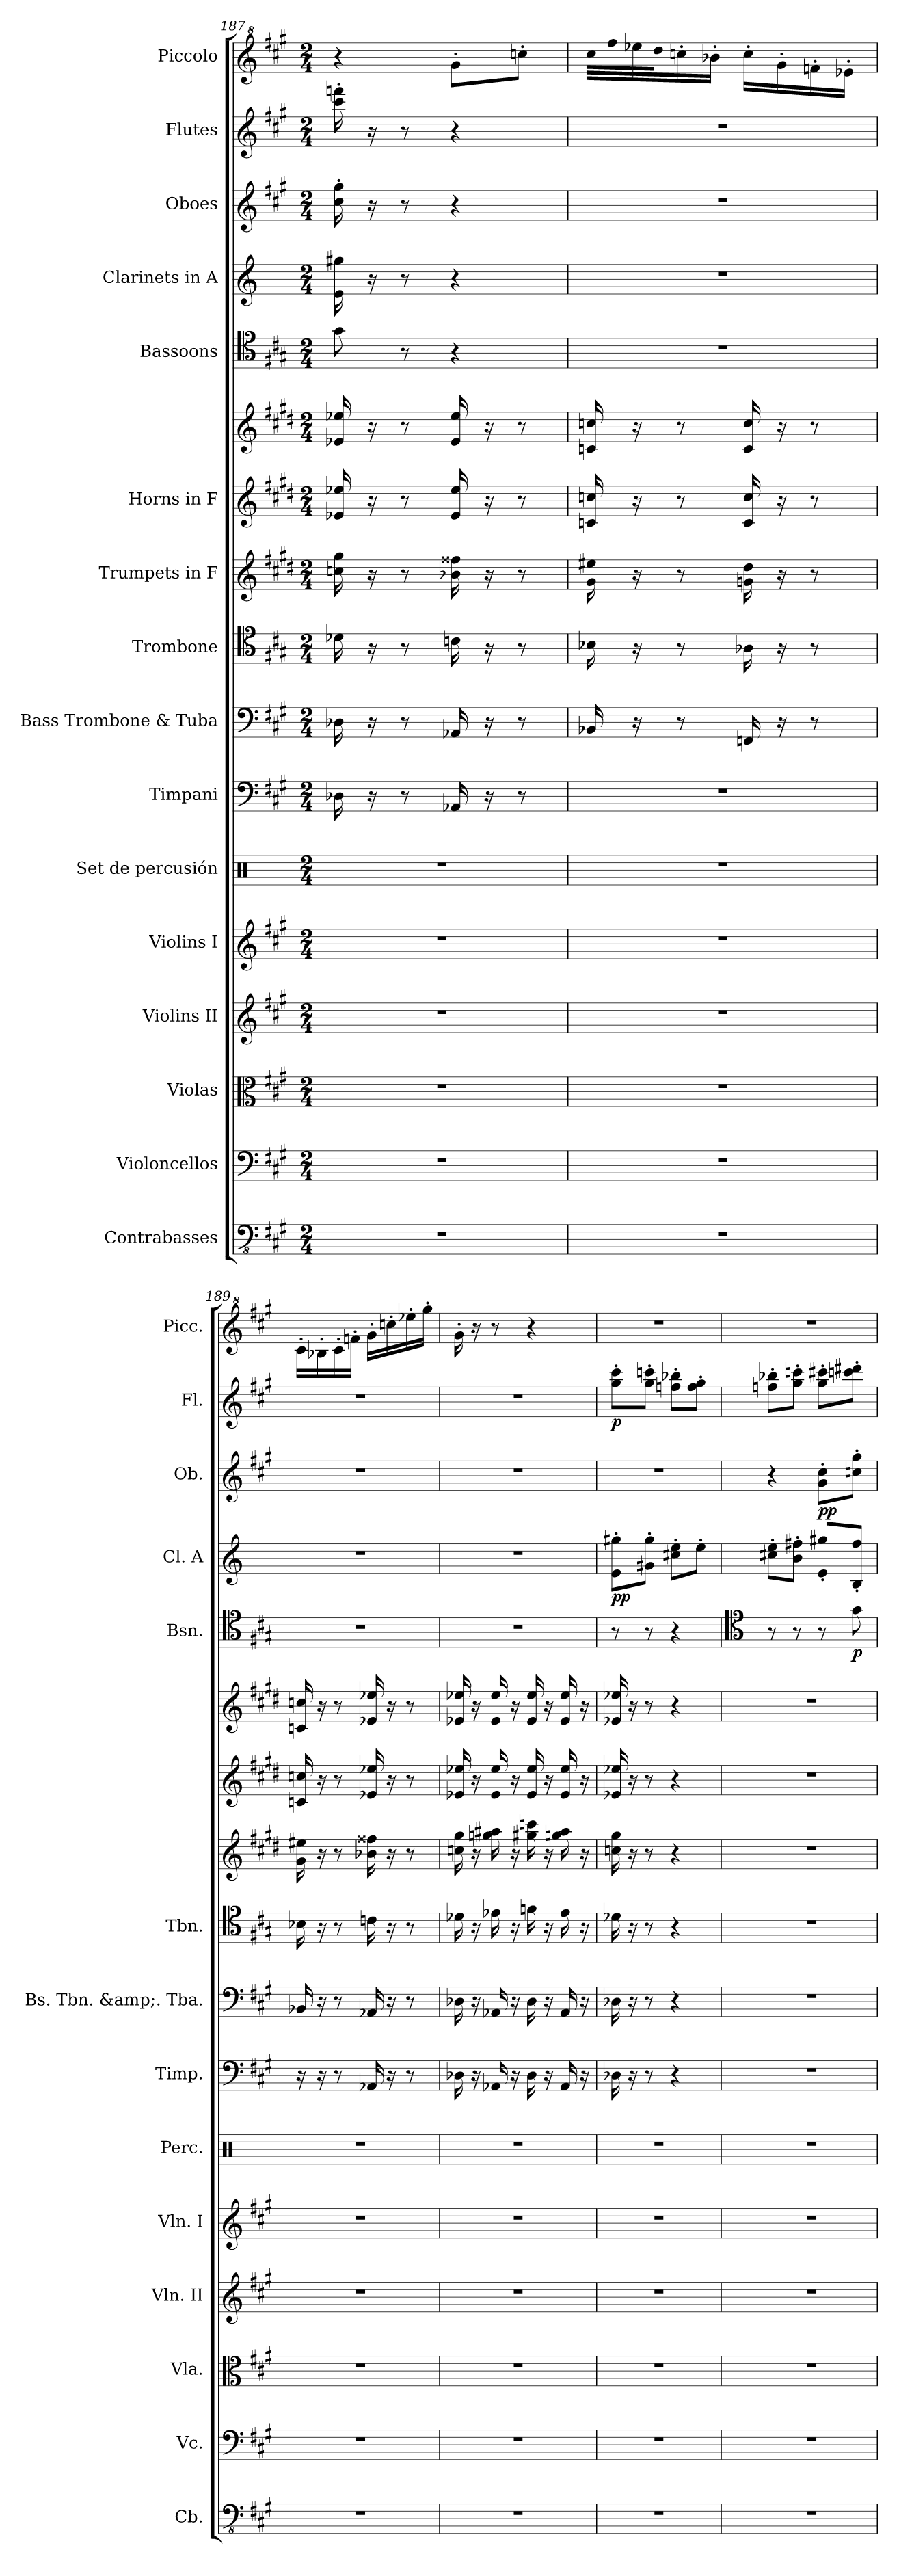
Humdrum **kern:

**kern	**kern	**kern	**kern	**kern	**kern	**kern	**kern	**kern	**kern	**kern	**kern	**kern	**dynam	**kern	**dynam	**kern	**dynam	**kern	**dynam	**kern
*part16	*part15	*part14	*part13	*part12	*part11	*part10	*part9	*part8	*part7	*part6	*part6	*part5	*part5	*part4	*part4	*part3	*part3	*part2	*part2	*part1
*staff17	*staff16	*staff15	*staff14	*staff13	*staff12	*staff11	*staff10	*staff9	*staff8	*staff7	*staff6	*staff5	*staff5	*staff4	*staff4	*staff3	*staff3	*staff2	*staff2	*staff1
*I"Contrabasses	*I"Violoncellos	*I"Violas	*I"Violins II	*I"Violins I	*I"Set de percusión	*I"Timpani	*I"Bass Trombone &amp; Tuba	*I"Trombone	*I"Trumpets in F	*I"Horns in F	*	*I"Bassoons	*	*I"Clarinets in A	*	*I"Oboes	*	*I"Flutes	*	*I"Piccolo
*I'Cb.	*I'Vc.	*I'Vla.	*I'Vln. II	*I'Vln. I	*I'Perc.	*I'Timp.	*I'Bs. Tbn. &amp;. Tba.	*I'Tbn.	*	*	*	*I'Bsn.	*	*I'Cl. A	*	*I'Ob.	*	*I'Fl.	*	*I'Picc.
*clefFv4	*clefF4	*clefC3	*clefG2	*clefG2	*clefX	*clefF4	*clefF4	*clefC4	*clefG2	*clefG2	*clefG2	*clefC4	*	*clefG2	*	*clefG2	*	*clefG2	*	*clefG^2
*ITrd7c12	*	*	*	*	*	*	*	*	*ITrd4c7	*ITrd4c7	*ITrd4c7	*	*	*ITrd2c3	*	*	*	*	*	*ITrd-7c-12
*k[f#c#g#]	*k[f#c#g#]	*k[f#c#g#]	*k[f#c#g#]	*k[f#c#g#]	*k[]	*k[f#c#g#]	*k[f#c#g#]	*k[f#c#g#]	*k[f#c#g#]	*k[f#c#g#]	*k[f#c#g#]	*k[f#c#g#]	*	*k[f#c#g#]	*	*k[f#c#g#]	*	*k[f#c#g#]	*	*k[f#c#g#]
*M2/4	*M2/4	*M2/4	*M2/4	*M2/4	*M2/4	*M2/4	*M2/4	*M2/4	*M2/4	*M2/4	*M2/4	*M2/4	*	*M2/4	*	*M2/4	*	*M2/4	*	*M2/4
=187	=187	=187	=187	=187	=187	=187	=187	=187	=187	=187	=187	=187	=187	=187	=187	=187	=187	=187	=187	=187
2r	2r	2r	2r	2r	2r	16D-X\	16D-X\	16d-X\	16fn\ 16cc#\	16A-X/ 16a-X/	16A-X/ 16a-X/	8g#\	.	16c#\ 16ee#X\	.	16cc#\' 16gg#\'	.	16ccc#\' 16fffn\'	.	4r
.	.	.	.	.	.	16r	16r	16r	16r	16r	16r	.	.	16r	.	16r	.	16r	.	.
.	.	.	.	.	.	8r	8r	8r	8r	8r	8r	8r	.	8r	.	8r	.	8r	.	.
.	.	.	.	.	.	16AA-X/	16AA-X/	16cn\	16e-X\ 16b#X\	16A-/ 16a-/	16A-/ 16a-/	4r	.	4r	.	4r	.	4r	.	8ggg#'\L
.	.	.	.	.	.	16r	16r	16r	16r	16r	16r	.	.	.	.	.	.	.	.	.
.	.	.	.	.	.	8r	8r	8r	8r	8r	8r	.	.	.	.	.	.	.	.	8ccccn'\J
!!LO:PB:g=z
=188	=188	=188	=188	=188	=188	=188	=188	=188	=188	=188	=188	=188	=188	=188	=188	=188	=188	=188	=188	=188
2r	2r	2r	2r	2r	2r	2r	16BB-X/	16B-X\	16c#\ 16a#X\	16Fn/ 16fn/	16Fn/ 16fn/	2r	.	2r	.	2r	.	2r	.	32cccc#\LLL
.	.	.	.	.	.	.	.	.	.	.	.	.	.	.	.	.	.	.	.	32ffff#\
.	.	.	.	.	.	.	16r	16r	16r	16r	16r	.	.	.	.	.	.	.	.	32eeee-X\
.	.	.	.	.	.	.	.	.	.	.	.	.	.	.	.	.	.	.	.	32dddd\J
.	.	.	.	.	.	.	8r	8r	8r	8r	8r	.	.	.	.	.	.	.	.	16ccccn'\
.	.	.	.	.	.	.	.	.	.	.	.	.	.	.	.	.	.	.	.	16bbb-X'\JJ
.	.	.	.	.	.	.	16FFn/	16A-X\	16cn\ 16g#\	16F/ 16f/	16F/ 16f/	.	.	.	.	.	.	.	.	16cccc'\LL
.	.	.	.	.	.	.	16r	16r	16r	16r	16r	.	.	.	.	.	.	.	.	16ggg#'\
.	.	.	.	.	.	.	8r	8r	8r	8r	8r	.	.	.	.	.	.	.	.	16fffn'\
.	.	.	.	.	.	.	.	.	.	.	.	.	.	.	.	.	.	.	.	16eee-X'\JJ
=189	=189	=189	=189	=189	=189	=189	=189	=189	=189	=189	=189	=189	=189	=189	=189	=189	=189	=189	=189	=189
2r	2r	2r	2r	2r	2r	16r	16BB-X/	16B-X\	16c#\ 16a#X\	16Fn/ 16fn/	16Fn/ 16fn/	2r	.	2r	.	2r	.	2r	.	16ccc#'\LL
.	.	.	.	.	.	16r	16r	16r	16r	16r	16r	.	.	.	.	.	.	.	.	16bb-X'\
.	.	.	.	.	.	8r	8r	8r	8r	8r	8r	.	.	.	.	.	.	.	.	16ccc#'\
.	.	.	.	.	.	.	.	.	.	.	.	.	.	.	.	.	.	.	.	16fffn'\JJ
.	.	.	.	.	.	16AA-X/	16AA-X/	16cn\	16e-X\ 16b#X\	16A-X/ 16a-X/	16A-X/ 16a-X/	.	.	.	.	.	.	.	.	16ggg#'\LL
.	.	.	.	.	.	16r	16r	16r	16r	16r	16r	.	.	.	.	.	.	.	.	16ccccn'\
.	.	.	.	.	.	8r	8r	8r	8r	8r	8r	.	.	.	.	.	.	.	.	16eeee-X'\
.	.	.	.	.	.	.	.	.	.	.	.	.	.	.	.	.	.	.	.	16gggg#'\JJ
!!LO:PB:g=z
=190	=190	=190	=190	=190	=190	=190	=190	=190	=190	=190	=190	=190	=190	=190	=190	=190	=190	=190	=190	=190
2r	2r	2r	2r	2r	2r	16D-X\	16D-X\	16d-X\	16fn\ 16cc#\	16A-X/ 16a-X/	16A-X/ 16a-X/	2r	.	2r	.	2r	.	2r	.	16ggg#'\
.	.	.	.	.	.	16r	16r	16r	16r	16r	16r	.	.	.	.	.	.	.	.	16r
.	.	.	.	.	.	16AA-X/	16AA-X/	16e-X\	16ccn\ 16dd#X\	16A-/ 16a-/	16A-/ 16a-/	.	.	.	.	.	.	.	.	8r
.	.	.	.	.	.	16r	16r	16r	16r	16r	16r	.	.	.	.	.	.	.	.	.
.	.	.	.	.	.	16D-\	16D-\	16fn\	16cc#X\ 16ffn\	16A-/ 16a-/	16A-/ 16a-/	.	.	.	.	.	.	.	.	4r
.	.	.	.	.	.	16r	16r	16r	16r	16r	16r	.	.	.	.	.	.	.	.	.
.	.	.	.	.	.	16AA-/	16AA-/	16e-\	16ccn\ 16dd#\	16A-/ 16a-/	16A-/ 16a-/	.	.	.	.	.	.	.	.	.
.	.	.	.	.	.	16r	16r	16r	16r	16r	16r	.	.	.	.	.	.	.	.	.
=191	=191	=191	=191	=191	=191	=191	=191	=191	=191	=191	=191	=191	=191	=191	=191	=191	=191	=191	=191	=191
!	!	!	!	!	!	!	!	!	!	!	!	!	!	!	!LO:DY:b	!	!	!	!	!
!	!	!	!	!	!	!	!	!	!	!	!	!	!	!	!LO:DY:n=1:b	!	!	!	!LO:DY:b	!
2r	2r	2r	2r	2r	2r	16D-X\	16D-X\	16d-X\	16fn\ 16cc#\	16A-X/ 16a-X/	16A-X/ 16a-X/	8r	.	8c#\' 8ee#X\'L	p p	2r	.	8gg#\' 8ccc#\'L	p	2r
.	.	.	.	.	.	16r	16r	16r	16r	16r	16r	.	.	.	.	.	.	.	.	.
.	.	.	.	.	.	8r	8r	8r	8r	8r	8r	8r	.	8e#X\' 8ee#\'J	.	.	.	8gg#\' 8cccn\'J	.	.
.	.	.	.	.	.	4r	4r	4r	4r	4r	4r	4r	.	8a#X\' 8cc#\'L	.	.	.	8ffn\' 8bb-X\'L	.	.
.	.	.	.	.	.	.	.	.	.	.	.	.	.	8cc#'\J	.	.	.	8ff\' 8gg#\'J	.	.
=192	=192	=192	=192	=192	=192	=192	=192	=192	=192	=192	=192	=192	=192	=192	=192	=192	=192	=192	=192	=192
*	*	*	*	*	*	*	*	*	*	*	*	*clefC4	*	*	*	*	*	*	*	*
2r	2r	2r	2r	2r	2r	2r	2r	2r	2r	2r	2r	8r	.	8a#X\' 8cc#\'L	.	4r	.	8ffn\' 8bb-X\'L	.	2r
.	.	.	.	.	.	.	.	.	.	.	.	8r	.	8g#\' 8dd#X\'J	.	.	.	8gg#\' 8cccn\'J	.	.
!	!	!	!	!	!	!	!	!	!	!	!	!	!	!	!	!	!LO:DY:b	!	!	!
!	!	!	!	!	!	!	!	!	!	!	!	!	!	!	!	!	!LO:DY:n=1:b	!	!	!
.	.	.	.	.	.	.	.	.	.	.	.	8r	.	8c#/' 8ee#X/'L	.	8g#\' 8cc#\'L	p p	8gg#\' 8ccc#X\'L	.	.
!	!	!	!	!	!	!	!	!	!	!	!	!	!LO:DY:b	!	!	!	!	!	!	!
.	.	.	.	.	.	.	.	.	.	.	.	8g#\	p	8G#/' 8dd#/'J	.	8ccn\' 8gg#\'J	.	8cccn\' 8ddd#X\'J	.	.
=	=	=	=	=	=	=	=	=	=	=	=	=	=	=	=	=	=	=	=	=
*-	*-	*-	*-	*-	*-	*-	*-	*-	*-	*-	*-	*-	*-	*-	*-	*-	*-	*-	*-	*-
